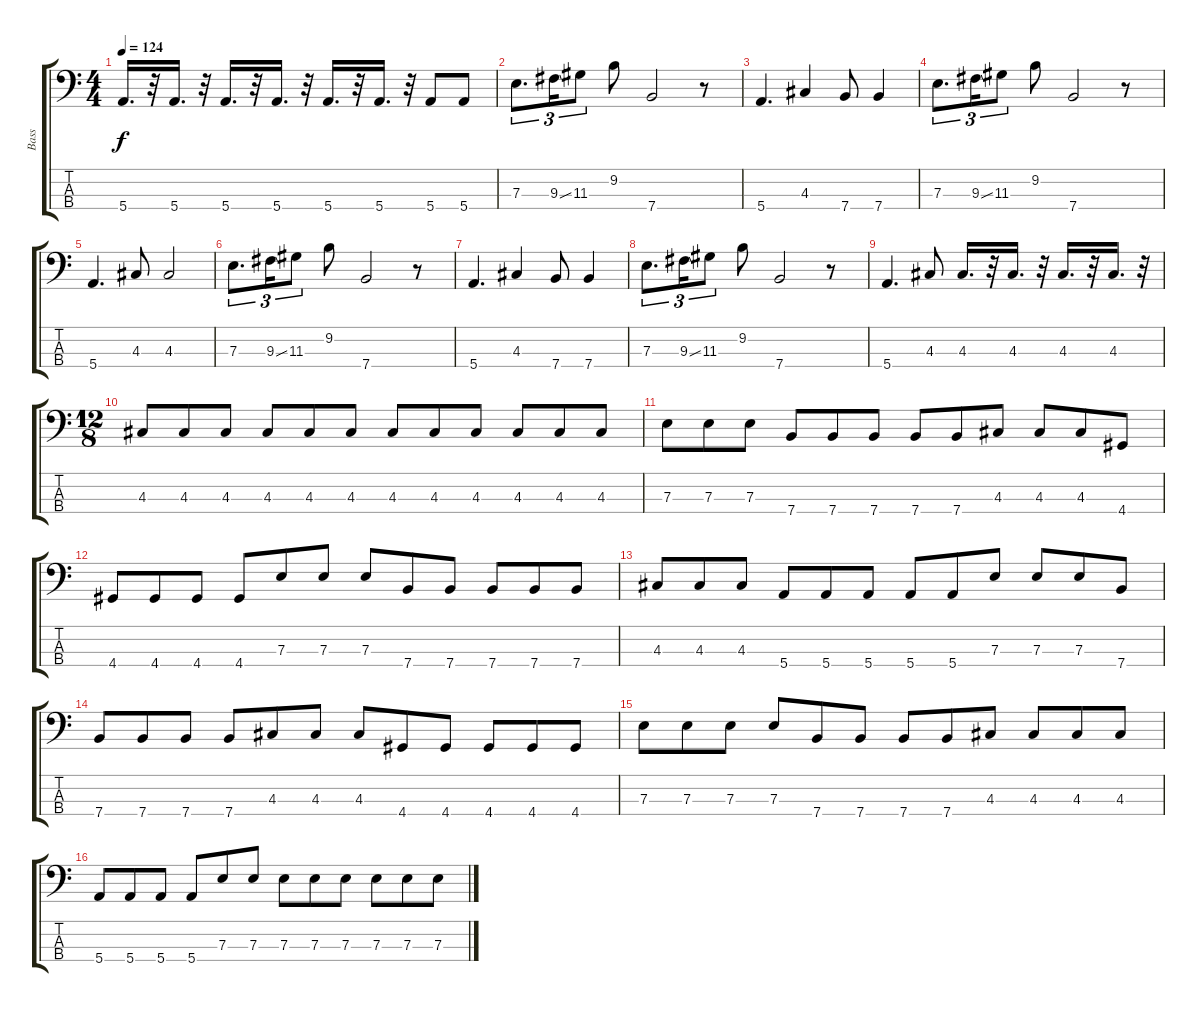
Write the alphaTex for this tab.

\track ("Bass" "Bass") {instrument electricbassfinger}
\staff {score tabs}
\tuning (G2 D2 A1 E1) {hide}
\ts (4 4)
\tempo 124
\clef f4
\ks c
5.4.16{d dy f} r.32 5.4.16{d} r.32 5.4.16{d} r.32 5.4.16{d} r.32 5.4.16{d} r.32 5.4.16{d} r.32 5.4.8 5.4.8 |
7.3.8{d tu (3 2)} 9.3{ss}.16{tu (3 2)} 11.3.8{tu (3 2)} 9.2.8 7.4.2 r.8 |
5.4.4{d} 4.3.4 7.4.8 7.4.4 |
7.3.8{d tu (3 2)} 9.3{ss}.16{tu (3 2)} 11.3.8{tu (3 2)} 9.2.8 7.4.2 r.8 |
5.4.4{d} 4.3.8 4.3.2 |
7.3.8{d tu (3 2)} 9.3{ss}.16{tu (3 2)} 11.3.8{tu (3 2)} 9.2.8 7.4.2 r.8 |
5.4.4{d} 4.3.4 7.4.8 7.4.4 |
7.3.8{d tu (3 2)} 9.3{ss}.16{tu (3 2)} 11.3.8{tu (3 2)} 9.2.8 7.4.2 r.8 |
5.4.4{d} 4.3.8 4.3.16{d} r.32 4.3.16{d} r.32 4.3.16{d} r.32 4.3.16{d} r.32 |
\ts (12 8)
4.3.8 4.3.8 4.3.8 4.3.8 4.3.8 4.3.8 4.3.8 4.3.8 4.3.8 4.3.8 4.3.8 4.3.8 |
7.3.8 7.3.8 7.3.8 7.4.8 7.4.8 7.4.8 7.4.8 7.4.8 4.3.8 4.3.8 4.3.8 4.4.8 |
4.4.8 4.4.8 4.4.8 4.4.8 7.3.8 7.3.8 7.3.8 7.4.8 7.4.8 7.4.8 7.4.8 7.4.8 |
4.3.8 4.3.8 4.3.8 5.4.8 5.4.8 5.4.8 5.4.8 5.4.8 7.3.8 7.3.8 7.3.8 7.4.8 |
7.4.8 7.4.8 7.4.8 7.4.8 4.3.8 4.3.8 4.3.8 4.4.8 4.4.8 4.4.8 4.4.8 4.4.8 |
7.3.8 7.3.8 7.3.8 7.3.8 7.4.8 7.4.8 7.4.8 7.4.8 4.3.8 4.3.8 4.3.8 4.3.8 |
5.4.8 5.4.8 5.4.8 5.4.8 7.3.8 7.3.8 7.3.8 7.3.8 7.3.8 7.3.8 7.3.8 7.3.8
